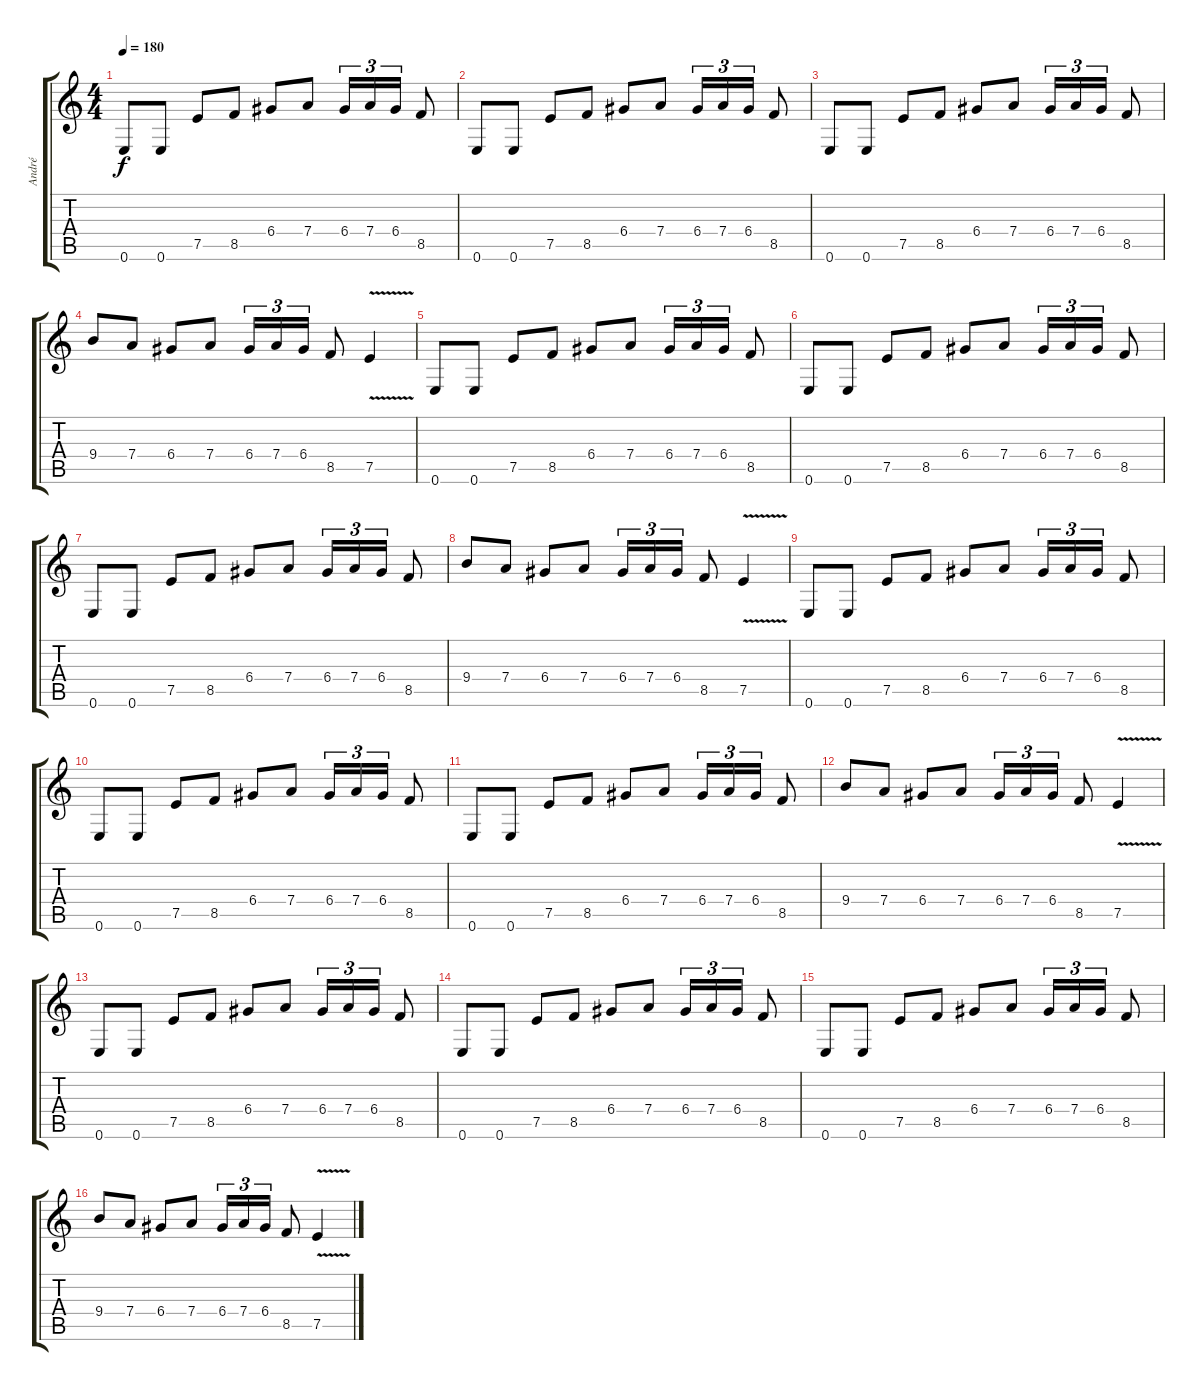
\track ("André" "André") {instrument distortionguitar}
\staff {score tabs}
\tuning (E4 B3 G3 D3 A2 E2) {hide}
\ts (4 4)
\tempo 180
\clef g2
\ks c
0.6.8{dy f} 0.6.8 7.5.8 8.5.8 6.4.8 7.4.8 6.4.16{tu (3 2)} 7.4.16{tu (3 2)} 6.4.16{tu (3 2)} 8.5.8 |
0.6.8 0.6.8 7.5.8 8.5.8 6.4.8 7.4.8 6.4.16{tu (3 2)} 7.4.16{tu (3 2)} 6.4.16{tu (3 2)} 8.5.8 |
0.6.8 0.6.8 7.5.8 8.5.8 6.4.8 7.4.8 6.4.16{tu (3 2)} 7.4.16{tu (3 2)} 6.4.16{tu (3 2)} 8.5.8 |
9.4.8 7.4.8 6.4.8 7.4.8 6.4.16{tu (3 2)} 7.4.16{tu (3 2)} 6.4.16{tu (3 2)} 8.5.8 7.5{v}.4 |
0.6.8 0.6.8 7.5.8 8.5.8 6.4.8 7.4.8 6.4.16{tu (3 2)} 7.4.16{tu (3 2)} 6.4.16{tu (3 2)} 8.5.8 |
0.6.8 0.6.8 7.5.8 8.5.8 6.4.8 7.4.8 6.4.16{tu (3 2)} 7.4.16{tu (3 2)} 6.4.16{tu (3 2)} 8.5.8 |
0.6.8 0.6.8 7.5.8 8.5.8 6.4.8 7.4.8 6.4.16{tu (3 2)} 7.4.16{tu (3 2)} 6.4.16{tu (3 2)} 8.5.8 |
9.4.8 7.4.8 6.4.8 7.4.8 6.4.16{tu (3 2)} 7.4.16{tu (3 2)} 6.4.16{tu (3 2)} 8.5.8 7.5{v}.4 |
0.6.8 0.6.8 7.5.8 8.5.8 6.4.8 7.4.8 6.4.16{tu (3 2)} 7.4.16{tu (3 2)} 6.4.16{tu (3 2)} 8.5.8 |
0.6.8 0.6.8 7.5.8 8.5.8 6.4.8 7.4.8 6.4.16{tu (3 2)} 7.4.16{tu (3 2)} 6.4.16{tu (3 2)} 8.5.8 |
0.6.8 0.6.8 7.5.8 8.5.8 6.4.8 7.4.8 6.4.16{tu (3 2)} 7.4.16{tu (3 2)} 6.4.16{tu (3 2)} 8.5.8 |
9.4.8 7.4.8 6.4.8 7.4.8 6.4.16{tu (3 2)} 7.4.16{tu (3 2)} 6.4.16{tu (3 2)} 8.5.8 7.5{v}.4 |
0.6.8 0.6.8 7.5.8 8.5.8 6.4.8 7.4.8 6.4.16{tu (3 2)} 7.4.16{tu (3 2)} 6.4.16{tu (3 2)} 8.5.8 |
0.6.8 0.6.8 7.5.8 8.5.8 6.4.8 7.4.8 6.4.16{tu (3 2)} 7.4.16{tu (3 2)} 6.4.16{tu (3 2)} 8.5.8 |
0.6.8 0.6.8 7.5.8 8.5.8 6.4.8 7.4.8 6.4.16{tu (3 2)} 7.4.16{tu (3 2)} 6.4.16{tu (3 2)} 8.5.8 |
9.4.8 7.4.8 6.4.8 7.4.8 6.4.16{tu (3 2)} 7.4.16{tu (3 2)} 6.4.16{tu (3 2)} 8.5.8 7.5{v}.4
